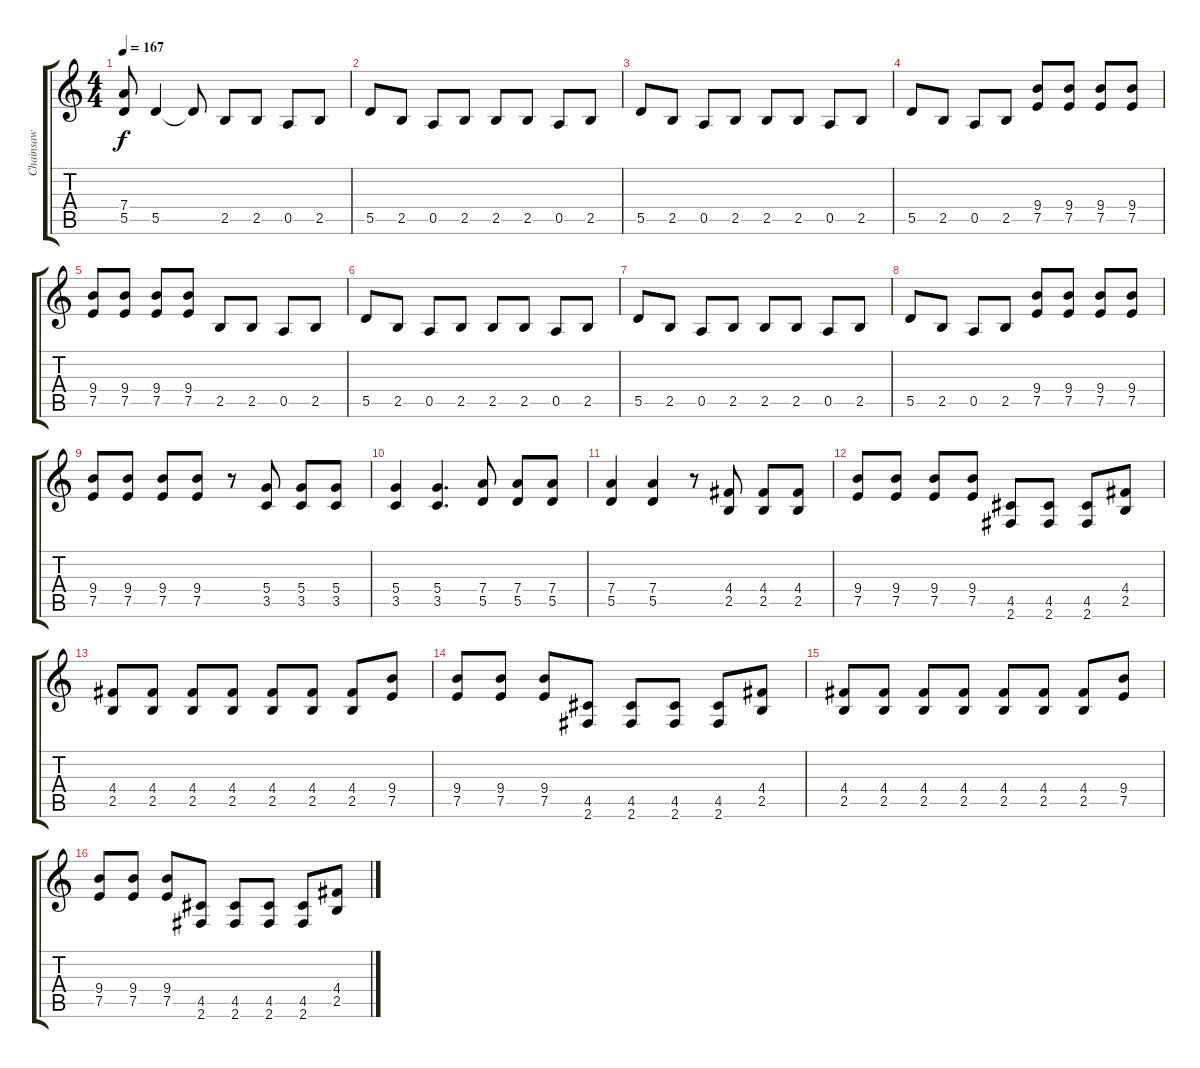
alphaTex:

\track ("Chainsaw" "Chainsaw") {instrument overdrivenguitar}
\staff {score tabs}
\tuning (E4 B3 G3 D3 A2 E2) {hide}
\ts (4 4)
\tempo 167
\clef g2
\ks c
(7.4 5.5).8{dy f} 5.5.4 5.5{t}.8 2.5.8 2.5.8 0.5.8 2.5.8 |
5.5.8 2.5.8 0.5.8 2.5.8 2.5.8 2.5.8 0.5.8 2.5.8 |
5.5.8 2.5.8 0.5.8 2.5.8 2.5.8 2.5.8 0.5.8 2.5.8 |
5.5.8 2.5.8 0.5.8 2.5.8 (9.4 7.5).8 (9.4 7.5).8 (9.4 7.5).8 (9.4 7.5).8 |
(9.4 7.5).8 (9.4 7.5).8 (9.4 7.5).8 (9.4 7.5).8 2.5.8 2.5.8 0.5.8 2.5.8 |
5.5.8 2.5.8 0.5.8 2.5.8 2.5.8 2.5.8 0.5.8 2.5.8 |
5.5.8 2.5.8 0.5.8 2.5.8 2.5.8 2.5.8 0.5.8 2.5.8 |
5.5.8 2.5.8 0.5.8 2.5.8 (9.4 7.5).8 (9.4 7.5).8 (9.4 7.5).8 (9.4 7.5).8 |
(9.4 7.5).8 (9.4 7.5).8 (9.4 7.5).8 (9.4 7.5).8 r.8 (5.4 3.5).8 (5.4 3.5).8 (5.4 3.5).8 |
(5.4 3.5).4 (5.4 3.5).4{d} (7.4 5.5).8 (7.4 5.5).8 (7.4 5.5).8 |
(7.4 5.5).4 (7.4 5.5).4 r.8 (4.4 2.5).8 (4.4 2.5).8 (4.4 2.5).8 |
(9.4 7.5).8 (9.4 7.5).8 (9.4 7.5).8 (9.4 7.5).8 (4.5 2.6).8 (4.5 2.6).8 (4.5 2.6).8 (4.4 2.5).8 |
(4.4 2.5).8 (4.4 2.5).8 (4.4 2.5).8 (4.4 2.5).8 (4.4 2.5).8 (4.4 2.5).8 (4.4 2.5).8 (9.4 7.5).8 |
(9.4 7.5).8 (9.4 7.5).8 (9.4 7.5).8 (4.5 2.6).8 (4.5 2.6).8 (4.5 2.6).8 (4.5 2.6).8 (4.4 2.5).8 |
(4.4 2.5).8 (4.4 2.5).8 (4.4 2.5).8 (4.4 2.5).8 (4.4 2.5).8 (4.4 2.5).8 (4.4 2.5).8 (9.4 7.5).8 |
(9.4 7.5).8 (9.4 7.5).8 (9.4 7.5).8 (4.5 2.6).8 (4.5 2.6).8 (4.5 2.6).8 (4.5 2.6).8 (4.4 2.5).8
